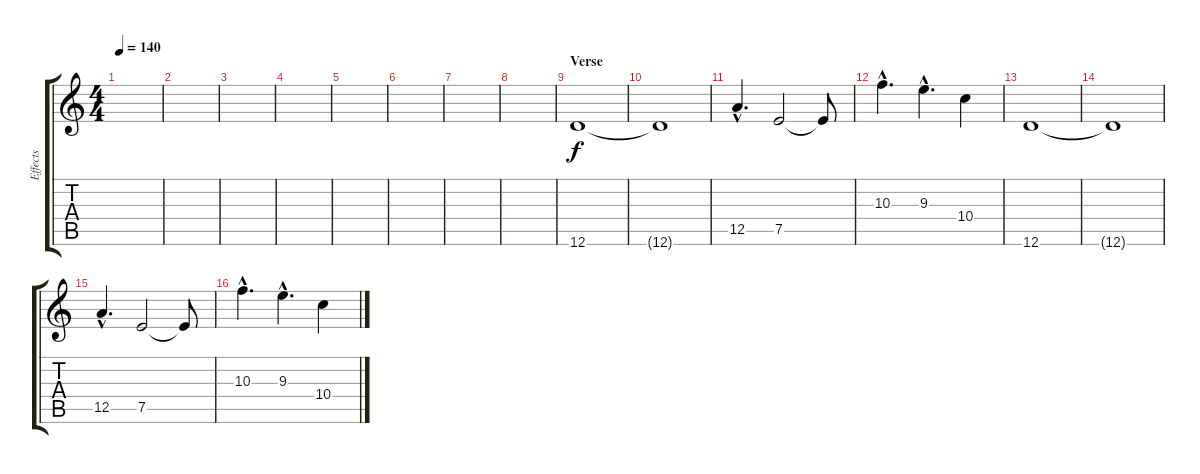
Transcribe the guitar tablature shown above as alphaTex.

\track ("Effects" "Effects") {instrument overdrivenguitar}
\staff {score tabs}
\tuning (E4 B3 G3 D3 A2 D2) {hide}
\ts (4 4)
\tempo 140
\clef g2
\ks c
|
|
|
|
|
|
|
|
\section ("" "Verse")
12.6.1{volume 12 instrument fx7echoes} |
12.6{t}.1 |
12.5{hac}.4{d} 7.5.2 7.5{t}.8 |
10.3{hac}.4{d} 9.3{hac}.4{d} 10.4.4 |
12.6.1 |
12.6{t}.1 |
12.5{hac}.4{d} 7.5.2 7.5{t}.8 |
10.3{hac}.4{d} 9.3{hac}.4{d} 10.4.4
